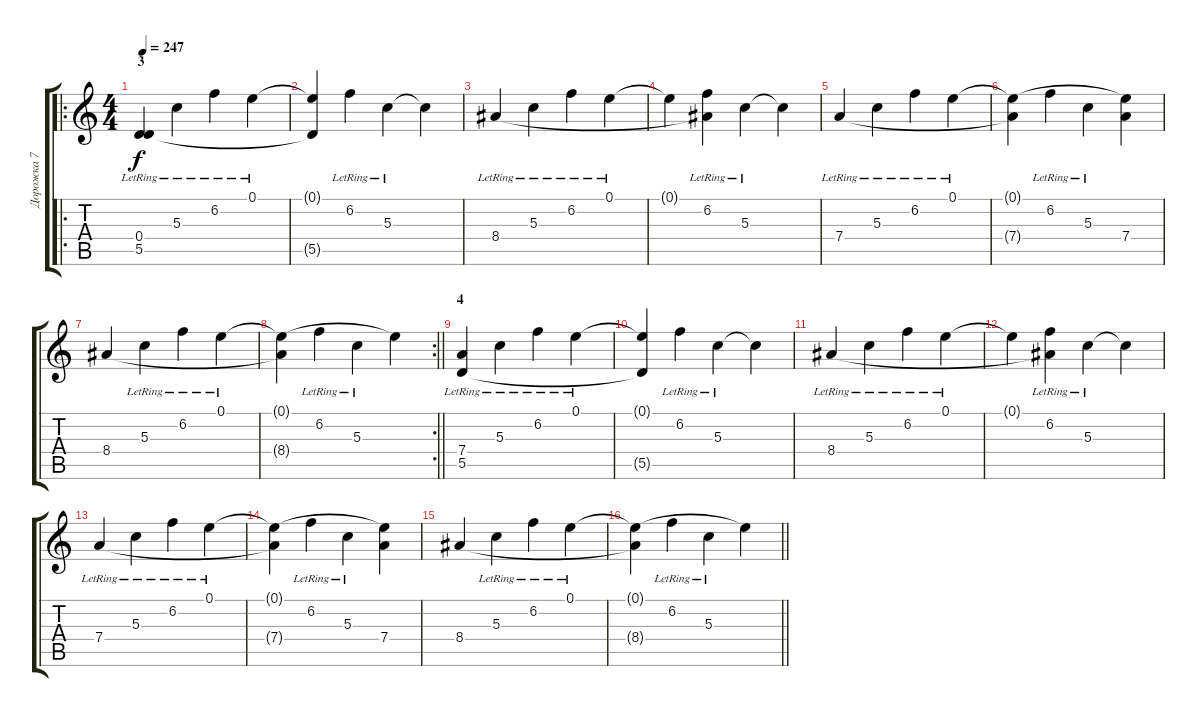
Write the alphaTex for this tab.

\track ("Дорожка 7" "Дорожка 7") {instrument acousticguitarnylon}
\staff {score tabs}
\tuning (E4 B3 G3 D3 A2 E2) {hide}
\ro
\ts (4 4)
\section ("" " 3")
\tempo 247
\clef g2
\ks c
(0.4 5.5{lr}).4{dy f} 5.3{lr}.4 6.2{lr}.4 0.1{lr}.4 |
(0.1{t} 5.5{t}).4 6.2{lr}.4 5.3{lr}.4 5.3{t}.4 |
8.4{lr}.4 5.3{lr}.4 6.2{lr}.4 0.1{lr}.4 |
0.1{t}.4 (6.2{lr} 8.4{t}).4 5.3{lr}.4 5.3{t}.4 |
7.4{lr}.4 5.3{lr}.4 6.2{lr}.4 0.1{lr}.4 |
(0.1{t} 7.4{t}).4 6.2{lr}.4 5.3{lr}.4 (0.1{t} 7.4).4 |
8.4.4 5.3{lr}.4 6.2{lr}.4 0.1{lr}.4 |
\rc 2
\barLineRight lightlight
(0.1{t} 8.4{t}).4 6.2{lr}.4 5.3{lr}.4 0.1{t}.4 |
\section ("" "4")
(7.4 5.5{lr}).4 5.3{lr}.4 6.2{lr}.4 0.1{lr}.4 |
(0.1{t} 5.5{t}).4 6.2{lr}.4 5.3{lr}.4 5.3{t}.4 |
8.4{lr}.4 5.3{lr}.4 6.2{lr}.4 0.1{lr}.4 |
0.1{t}.4 (6.2{lr} 8.4{t}).4 5.3{lr}.4 5.3{t}.4 |
7.4{lr}.4 5.3{lr}.4 6.2{lr}.4 0.1{lr}.4 |
(0.1{t} 7.4{t}).4 6.2{lr}.4 5.3{lr}.4 (0.1{t} 7.4).4 |
8.4.4 5.3{lr}.4 6.2{lr}.4 0.1{lr}.4 |
\barLineRight lightlight
(0.1{t} 8.4{t}).4 6.2{lr}.4 5.3{lr}.4 0.1{t}.4
